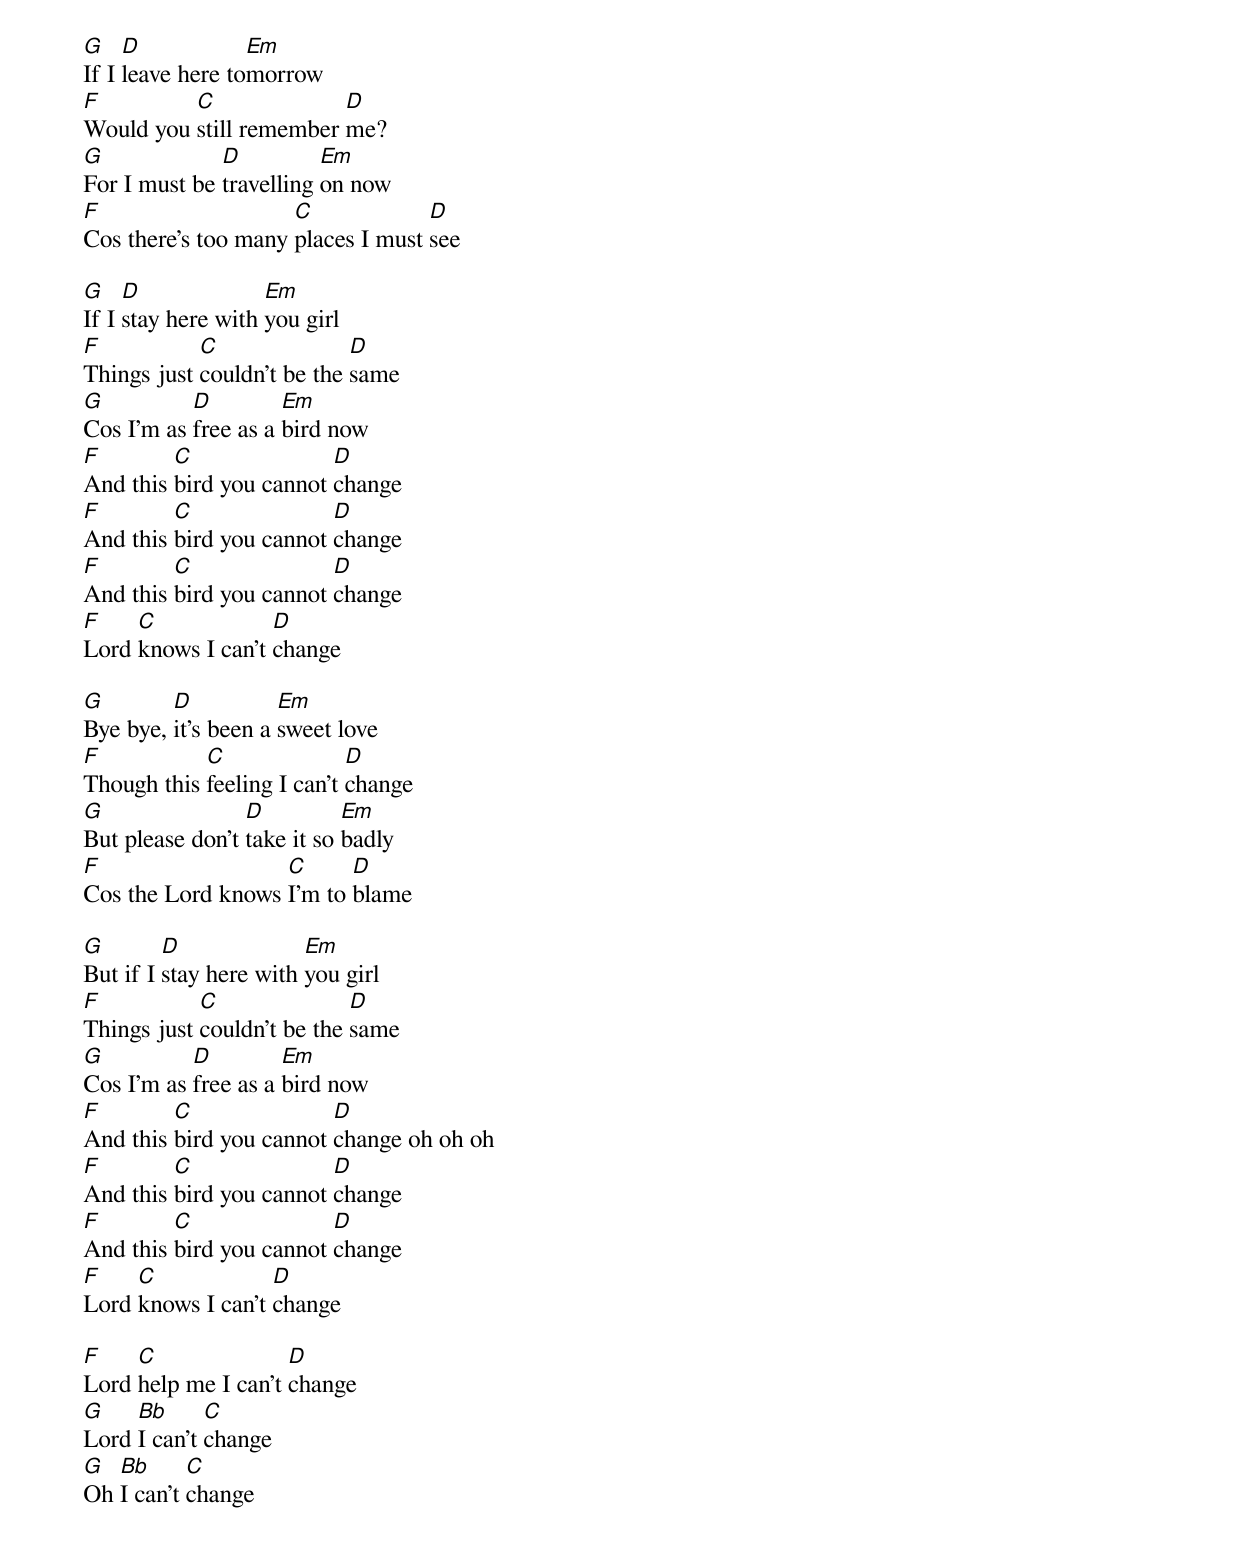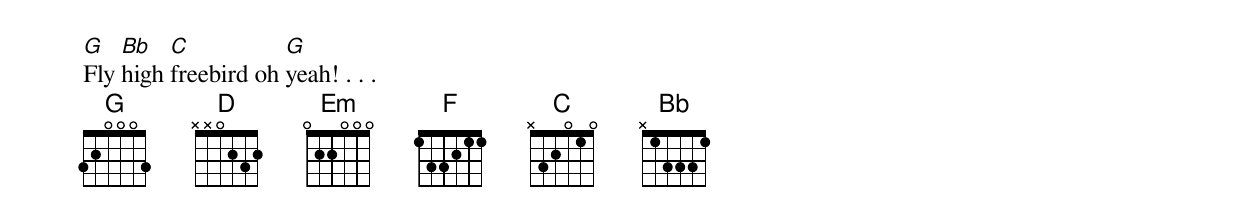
G    D            Em
If I leave here tomorrow
F         C              D
Would you still remember me?
G             D          Em
For I must be travelling on now
F                    C             D
Cos there's too many places I must see

G    D              Em
If I stay here with you girl
F           C               D
Things just couldn't be the same
G          D         Em
Cos I'm as free as a bird now
F        C               D
And this bird you cannot change
F        C               D
And this bird you cannot change
F        C               D
And this bird you cannot change
F    C             D
Lord knows I can't change

G        D           Em
Bye bye, it's been a sweet love
F           C               D
Though this feeling I can't change
G                D          Em
But please don't take it so badly
F                  C      D
Cos the Lord knows I'm to blame

G        D              Em
But if I stay here with you girl
F           C               D
Things just couldn't be the same
G          D         Em
Cos I'm as free as a bird now
F        C               D
And this bird you cannot change oh oh oh
F        C               D
And this bird you cannot change
F        C               D
And this bird you cannot change
F    C             D
Lord knows I can't change

F    C               D
Lord help me I can't change
G    Bb      C
Lord I can't change
G  Bb      C
Oh I can't change
G   Bb   C           G
Fly high freebird oh yeah! . . .
